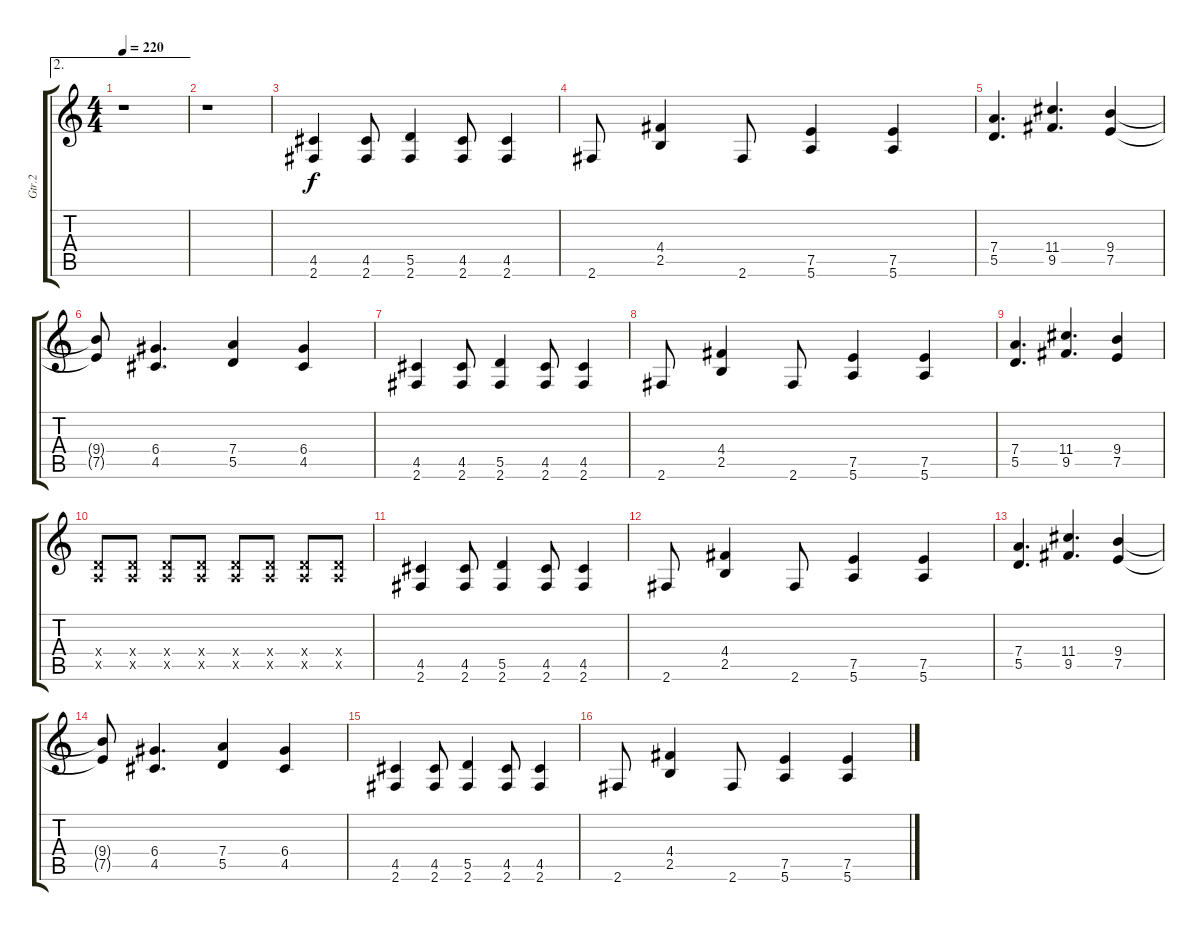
\track ("Gtr.2" "Gtr.2") {instrument overdrivenguitar}
\staff {score tabs}
\tuning (E4 B3 G3 D3 A2 E2) {hide}
\ae 2
\ts (4 4)
\tempo 220
\clef g2
\ks c
r.1{dy f} |
r.1 |
(4.5 2.6).4 (4.5 2.6).8 (5.5 2.6).4 (4.5 2.6).8 (4.5 2.6).4 |
2.6.8 (4.4 2.5).4 2.6.8 (7.5 5.6).4 (7.5 5.6).4 |
(7.4 5.5).4{d} (11.4 9.5).4{d} (9.4 7.5).4 |
(9.4{t} 7.5{t}).8 (6.4 4.5).4{d} (7.4 5.5).4 (6.4 4.5).4 |
(4.5 2.6).4 (4.5 2.6).8 (5.5 2.6).4 (4.5 2.6).8 (4.5 2.6).4 |
2.6.8 (4.4 2.5).4 2.6.8 (7.5 5.6).4 (7.5 5.6).4 |
(7.4 5.5).4{d} (11.4 9.5).4{d} (9.4 7.5).4 |
(0.4{x} 0.5{x}).8 (0.4{x} 0.5{x}).8 (0.4{x} 0.5{x}).8 (0.4{x} 0.5{x}).8 (0.4{x} 0.5{x}).8 (0.4{x} 0.5{x}).8 (0.4{x} 0.5{x}).8 (0.4{x} 0.5{x}).8 |
(4.5 2.6).4 (4.5 2.6).8 (5.5 2.6).4 (4.5 2.6).8 (4.5 2.6).4 |
2.6.8 (4.4 2.5).4 2.6.8 (7.5 5.6).4 (7.5 5.6).4 |
(7.4 5.5).4{d} (11.4 9.5).4{d} (9.4 7.5).4 |
(9.4{t} 7.5{t}).8 (6.4 4.5).4{d} (7.4 5.5).4 (6.4 4.5).4 |
(4.5 2.6).4 (4.5 2.6).8 (5.5 2.6).4 (4.5 2.6).8 (4.5 2.6).4 |
2.6.8 (4.4 2.5).4 2.6.8 (7.5 5.6).4 (7.5 5.6).4
